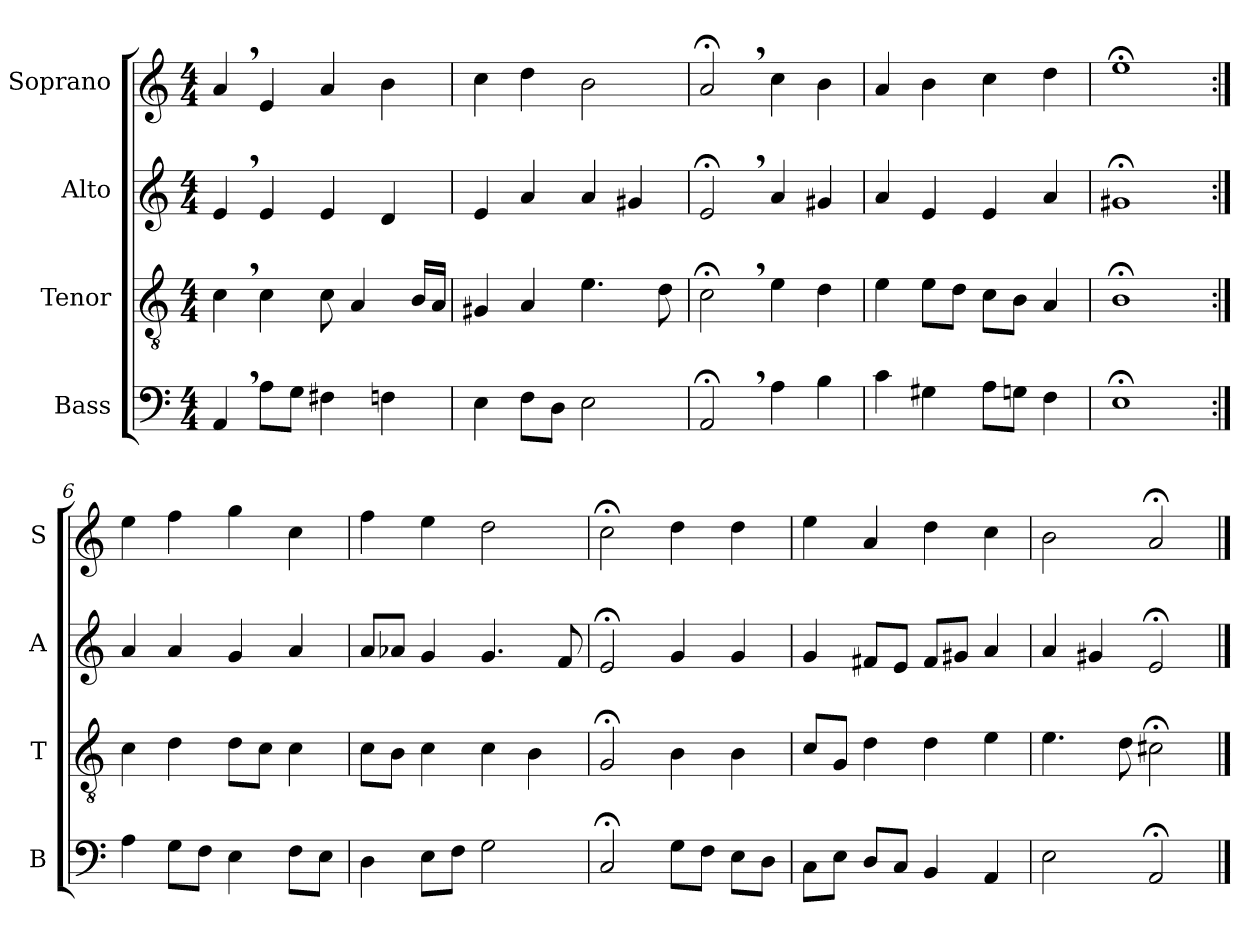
**kern	**kern	**kern	**kern
*part4	*part3	*part2	*part1
*staff4	*staff3	*staff2	*staff1
*I"Bass	*I"Tenor	*I"Alto	*I"Soprano
*I'B	*I'T	*I'A	*I'S
*clefF4	*clefGv2	*clefG2	*clefG2
*k[]	*k[]	*k[]	*k[]
*M4/4	*M4/4	*M4/4	*M4/4
=1	=1	=1	=1
4AA,/	4c,\	4e,/	4a,/
8A\L	4c\	4e/	4e/
8G\J	.	.	.
4F#X\	8c\	4e/	4a/
.	4A/	.	.
4Fn\	.	4d/	4b\
.	16B/LL	.	.
.	16A/JJ	.	.
=2	=2	=2	=2
4E\	4G#X/	4e/	4cc\
8F\L	4A/	4a/	4dd\
8D\J	.	.	.
2E\	4.e\	4a/	2b\
.	.	4g#X/	.
.	8d\	.	.
=3	=3	=3	=3
2AA;<,/	2c;<,\	2e;<,/	2a;<,/
4A\	4e\	4a/	4cc\
4B\	4d\	4g#X/	4b\
=4	=4	=4	=4
4c\	4e\	4a/	4a/
4G#X\	8e\L	4e/	4b\
.	8d\J	.	.
8A\L	8c\L	4e/	4cc:\
8Gn\J	8B\J	.	.
4F\	4A/	4a/	4dd\
=5	=5	=5	=5
1E;<\	1B;<\	1g#X;</	1ee;<\
=6:|!	=6:|!	=6:|!	=6:|!
4A\	4c\	4a/	4ee\
8G\L	4d\	4a/	4ff\
8F\J	.	.	.
4E\	8d\L	4g/	4gg\
.	8c\J	.	.
8F\L	4c\	4a/	4cc\
8E\J	.	.	.
=7	=7	=7	=7
4D\	8c\L	8a/L	4ff\
.	8B\J	8a-X/J	.
8E\L	4c\	4g/	4ee\
8F\J	.	.	.
2G\	4c\	4.g/	2dd:\
.	4B\	.	.
.	.	8f/	.
=8	=8	=8	=8
2C;</	2G;</	2e;</	2cc;<\
8G\L	4B\	4g/	4dd\
8F\J	.	.	.
8E\L	4B\	4g/	4dd\
8D\J	.	.	.
=9	=9	=9	=9
8C\L	8c/L	4g/	4ee\
8E\J	8G/J	.	.
8D/L	4d\	8f#X/L	4a/
8C/J	.	8e/J	.
4BB/	4d\	8f#/L	4dd\
.	.	8g#X/J	.
4AA/	4e\	4a/	4cc\
=10	=10	=10	=10
2E\	4.e\	4a/	2b\
.	.	4g#X/	.
.	8d\	.	.
2AA;</	2c#X;<\	2e;</	2a;</
==	==	==	==
*-	*-	*-	*-
